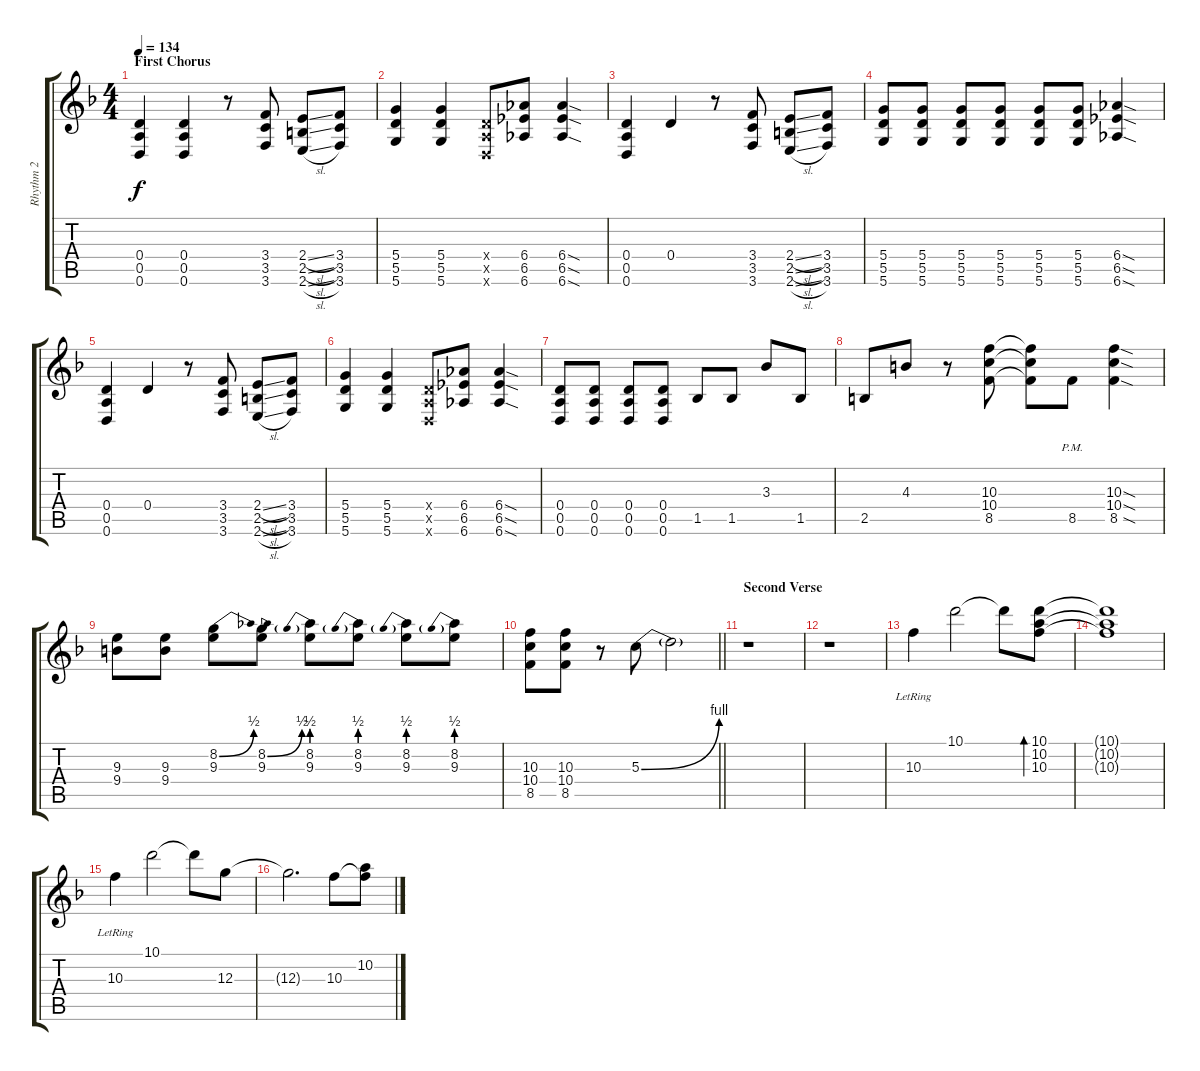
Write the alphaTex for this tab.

\track ("Rhythm 2" "Rhythm 2") {instrument overdrivenguitar}
\staff {score tabs}
\tuning (E4 B3 G3 D3 A2 D2) {hide}
\ts (4 4)
\section ("" "First Chorus")
\tempo 134
\clef g2
\ks f
(0.4 0.5 0.6).4{dy f} (0.4 0.5 0.6).4 r.8 (3.4 3.5 3.6).8 (2.4{sl} 2.5{sl} 2.6{sl}).8 (3.4 3.5 3.6).8 |
(5.4 5.5 5.6).4 (5.4 5.5 5.6).4 (0.4{x} 0.5{x} 0.6{x}).8 (6.4 6.5 6.6).8 (6.4{sod} 6.5{sod} 6.6{sod}).4 |
(0.4 0.5 0.6).4 0.4.4 r.8 (3.4 3.5 3.6).8 (2.4{sl} 2.5{sl} 2.6{sl}).8 (3.4 3.5 3.6).8 |
(5.4 5.5 5.6).8 (5.4 5.5 5.6).8 (5.4 5.5 5.6).8 (5.4 5.5 5.6).8 (5.4 5.5 5.6).8 (5.4 5.5 5.6).8 (6.4{sod} 6.5{sod} 6.6{sod}).4 |
(0.4 0.5 0.6).4 0.4.4 r.8 (3.4 3.5 3.6).8 (2.4{sl} 2.5{sl} 2.6{sl}).8 (3.4 3.5 3.6).8 |
(5.4 5.5 5.6).4 (5.4 5.5 5.6).4 (0.4{x} 0.5{x} 0.6{x}).8 (6.4 6.5 6.6).8 (6.4{sod} 6.5{sod} 6.6{sod}).4 |
(0.4 0.5 0.6).8 (0.4 0.5 0.6).8 (0.4 0.5 0.6).8 (0.4 0.5 0.6).8 1.5.8 1.5.8 3.3.8 1.5.8 |
2.5.8 4.3.8 r.8 (10.3 10.4 8.5).8 (10.3{t} 10.4{t} 8.5{t}).8 8.5{pm}.8 (10.3{sod} 10.4{sod} 8.5{sod}).4 |
(9.3 9.4).8 (9.3 9.4).8 (8.2{be (bend 0 0 60 2)} 9.3).8 (8.2{be (bend 0 0 60 2)} 9.3).8 (8.2{be (prebend 0 2 60 2)} 9.3).8 (8.2{be (prebend 0 2 60 2)} 9.3).8 (8.2{be (prebend 0 2 60 2)} 9.3).8 (8.2{be (prebend 0 2 60 2)} 9.3).8 |
\barLineRight lightlight
(10.3 10.4 8.5).8 (10.3 10.4 8.5).8 r.8 5.3{be (bend 0 0 60 4)}.8 5.3{t}.2 |
\section ("" "Second Verse")
r.1 |
r.1 |
10.3{lr}.4 10.1.2 10.1{t}.8 (10.1 10.2 10.3).8{bd 480} |
(10.1{t} 10.2{t} 10.3{t}).1 |
10.3{lr}.4 10.1.2 10.1{t}.8 12.3.8 |
12.3{t}.2{d} 10.3.8 (10.2 10.3{t}).8
